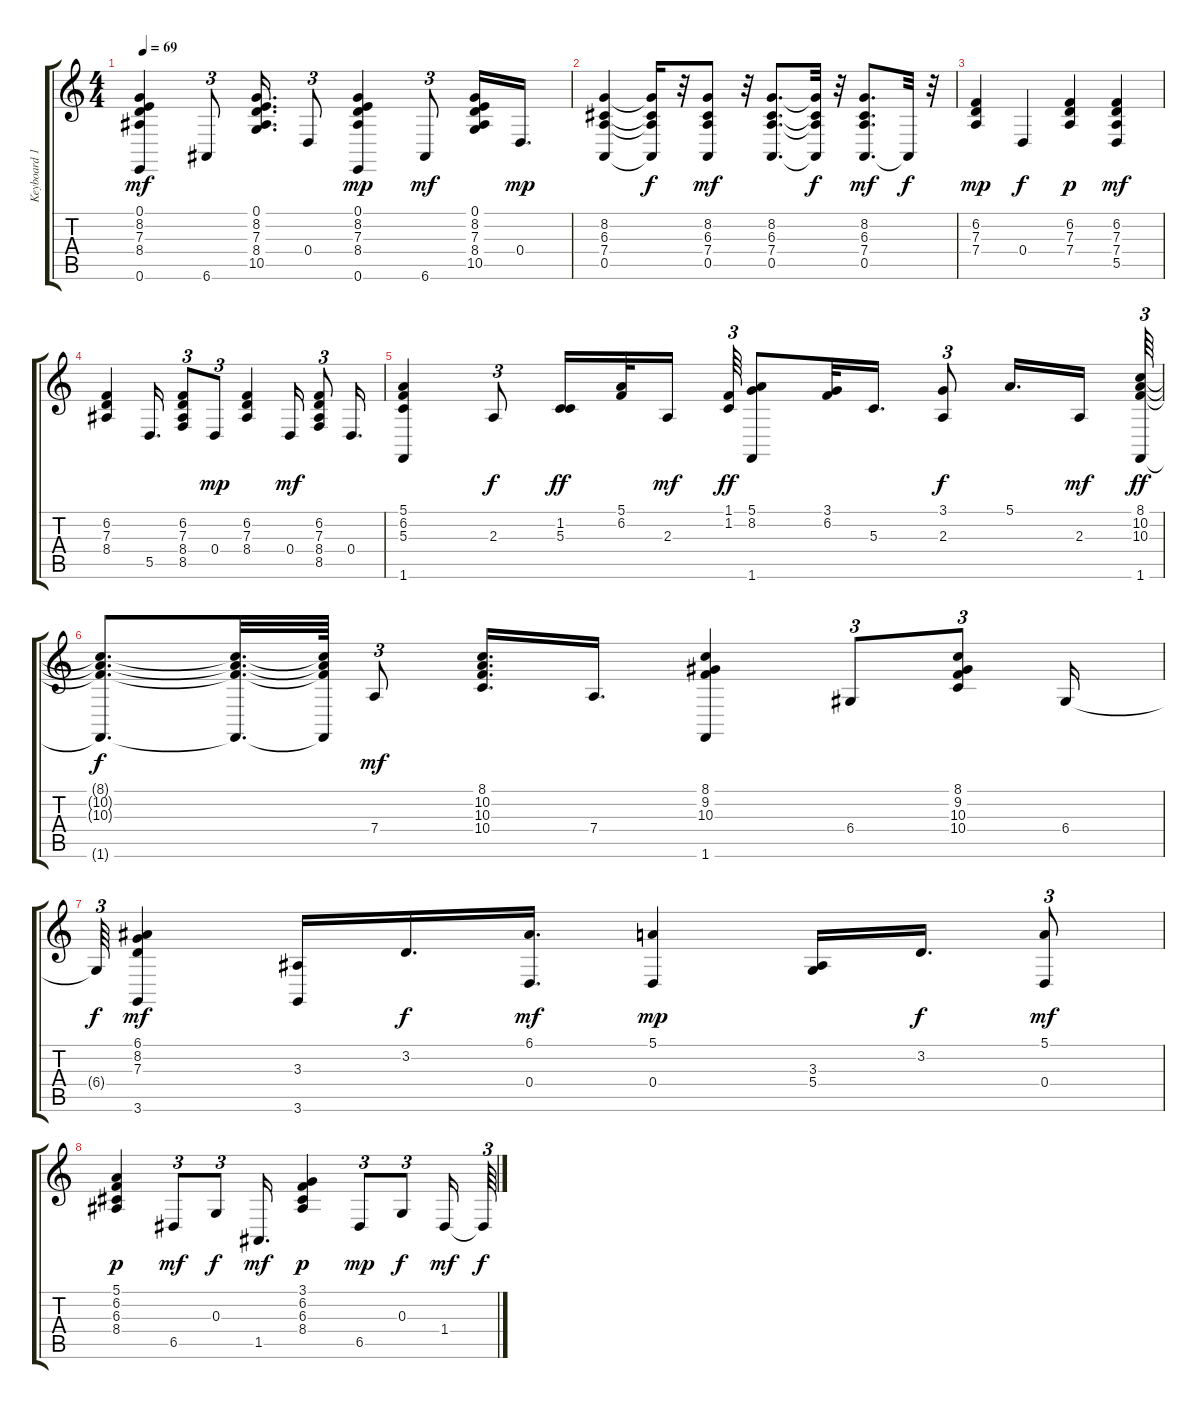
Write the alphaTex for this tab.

\track ("Keyboard 1" "Keyboard 1") {instrument acousticgrandpiano}
\staff {score tabs}
\tuning (E4 B3 G3 D3 A2 E2) {hide}
\ts (4 4)
\tempo 69
\clef g2
\ks c
(0.1 8.2 7.3 8.4 0.6).4{dy mf} 6.6.8{tu (3 2)} (0.1 8.2 7.3 8.4 10.5).16{d} 0.4.8{tu (3 2)} (0.1 8.2 7.3 8.4 0.6).4{dy mp} 6.6.8{tu (3 2) dy mf} (0.1 8.2 7.3 8.4 10.5).16 0.4.16{d dy mp} |
(8.2 6.3 7.4 0.5).4 (8.2{t} 6.3{t} 7.4{t} 0.5{t}).16{dy f} r.32 (8.2 6.3 7.4 0.5).8{dy mf} r.32 (8.2 6.3 7.4 0.5).8{d} (8.2{t} 6.3{t} 7.4{t} 0.5{t}).32{dy f} r.32 (8.2 6.3 7.4 0.5).8{d dy mf} 0.5{t}.32{dy f} r.32 |
(6.2 7.3 7.4).4{dy mp} 0.4.4{dy f} (6.2 7.3 7.4).4{dy p} (6.2 7.3 7.4 5.5).4{dy mf} |
(6.2 7.3 8.4).4 5.5.16{d} (6.2 7.3 8.4 8.5).8{tu (3 2)} 0.4.8{tu (3 2) dy mp} (6.2 7.3 8.4).4 0.4.16{dy mf} (6.2 7.3 8.4 8.5).8{tu (3 2)} 0.4.16{d} |
(5.1 6.2 5.3 1.6).4 2.3.8{tu (3 2) dy f} (1.2 5.3).16{dy ff} (5.1 6.2).32 2.3.16{dy mf beam splitsecondary} (1.1 1.2).64{tu (3 2) dy ff} (5.1 8.2 1.6).8 (3.1 6.2).32 5.3.16{d} (3.1 2.3).8{tu (3 2) dy f} 5.1.16{d} 2.3.16{dy mf beam splitsecondary} (8.1 10.2 10.3 1.6).64{tu (3 2) dy ff} |
(8.1{t} 10.2{t} 10.3{t} 1.6{t}).8{d dy f} (8.1{t} 10.2{t} 10.3{t} 1.6{t}).32{d} (8.1{t} 10.2{t} 10.3{t} 1.6{t}).64 7.4.8{tu (3 2) dy mf} (8.1 10.2 10.3 10.4).16{d} 7.4.16{d} (8.1 9.2 10.3 1.6).4 6.4.8{tu (3 2)} (8.1 9.2 10.3 10.4).8{tu (3 2)} 6.4.16 |
6.4{t}.64{tu (3 2) dy f} (6.1 8.2 7.3 3.6).4{dy mf} (3.3 3.6).16 3.2.16{d dy f} (6.1 0.4).16{d dy mf} (5.1 0.4).4{dy mp} (3.3 5.4).16 3.2.16{d dy f} (5.1 0.4).8{tu (3 2) dy mf} |
(5.1 6.2 6.3 8.4).4{dy p} 6.5.8{tu (3 2) dy mf} 0.3.8{tu (3 2) dy f} 1.5.16{d dy mf} (3.1 6.2 6.3 8.4).4{dy p} 6.5.8{tu (3 2) dy mp} 0.3.8{tu (3 2) dy f} 1.4.16{dy mf} 1.4{t}.64{tu (3 2) dy f}
